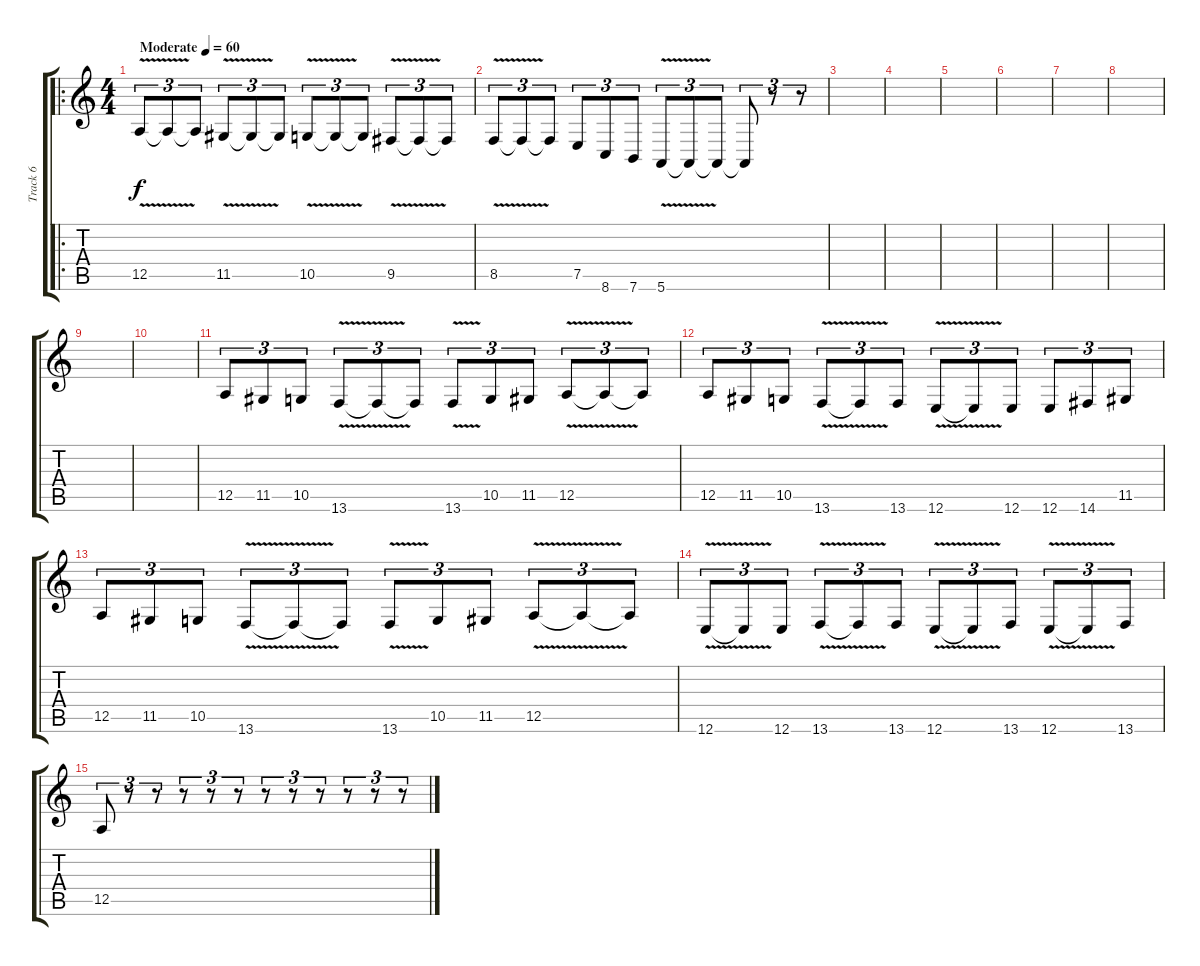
\track ("Track 6" "Track 6") {instrument trumpet}
\staff {score tabs}
\tuning (E4 B3 G3 D3 A2 E2) {hide}
\ro
\ts (4 4)
\tempo (60 "Moderate")
\clef g2
\ks c
12.5{v}.8{tu (3 2) dy f instrument trumpet} 12.5{t}.8{tu (3 2)} 12.5{t}.8{tu (3 2)} 11.5{v}.8{tu (3 2)} 11.5{t}.8{tu (3 2)} 11.5{t}.8{tu (3 2)} 10.5{v}.8{tu (3 2)} 10.5{t}.8{tu (3 2)} 10.5{t}.8{tu (3 2)} 9.5{v}.8{tu (3 2)} 9.5{t}.8{tu (3 2)} 9.5{t}.8{tu (3 2)} |
8.5{v}.8{tu (3 2)} 8.5{t}.8{tu (3 2)} 8.5{t}.8{tu (3 2)} 7.5.8{tu (3 2)} 8.6.8{tu (3 2)} 7.6.8{tu (3 2)} 5.6{v}.8{tu (3 2)} 5.6{t}.8{tu (3 2)} 5.6{t}.8{tu (3 2)} 5.6{t}.8{tu (3 2)} r.8{tu (3 2)} r.8{tu (3 2)} |
|
|
|
|
|
|
|
|
12.5.8{tu (3 2)} 11.5.8{tu (3 2)} 10.5.8{tu (3 2)} 13.6{v}.8{tu (3 2)} 13.6{t}.8{tu (3 2)} 13.6{t}.8{tu (3 2)} 13.6{v}.8{tu (3 2)} 10.5.8{tu (3 2)} 11.5.8{tu (3 2)} 12.5{v}.8{tu (3 2)} 12.5{t}.8{tu (3 2)} 12.5{t}.8{tu (3 2)} |
12.5.8{tu (3 2)} 11.5.8{tu (3 2)} 10.5.8{tu (3 2)} 13.6{v}.8{tu (3 2)} 13.6{t}.8{tu (3 2)} 13.6.8{tu (3 2)} 12.6{v}.8{tu (3 2)} 12.6{t}.8{tu (3 2)} 12.6.8{tu (3 2)} 12.6.8{tu (3 2)} 14.6.8{tu (3 2)} 11.5.8{tu (3 2)} |
12.5.8{tu (3 2)} 11.5.8{tu (3 2)} 10.5.8{tu (3 2)} 13.6{v}.8{tu (3 2)} 13.6{t}.8{tu (3 2)} 13.6{t}.8{tu (3 2)} 13.6{v}.8{tu (3 2)} 10.5.8{tu (3 2)} 11.5.8{tu (3 2)} 12.5{v}.8{tu (3 2)} 12.5{t}.8{tu (3 2)} 12.5{t}.8{tu (3 2)} |
12.6{v}.8{tu (3 2)} 12.6{t}.8{tu (3 2)} 12.6.8{tu (3 2)} 13.6{v}.8{tu (3 2)} 13.6{t}.8{tu (3 2)} 13.6.8{tu (3 2)} 12.6{v}.8{tu (3 2)} 12.6{t}.8{tu (3 2)} 13.6.8{tu (3 2)} 12.6{v}.8{tu (3 2)} 12.6{t}.8{tu (3 2)} 13.6.8{tu (3 2)} |
12.5.8{tu (3 2)} r.8{tu (3 2)} r.8{tu (3 2)} r.8{tu (3 2)} r.8{tu (3 2)} r.8{tu (3 2)} r.8{tu (3 2)} r.8{tu (3 2)} r.8{tu (3 2)} r.8{tu (3 2)} r.8{tu (3 2)} r.8{tu (3 2)}
